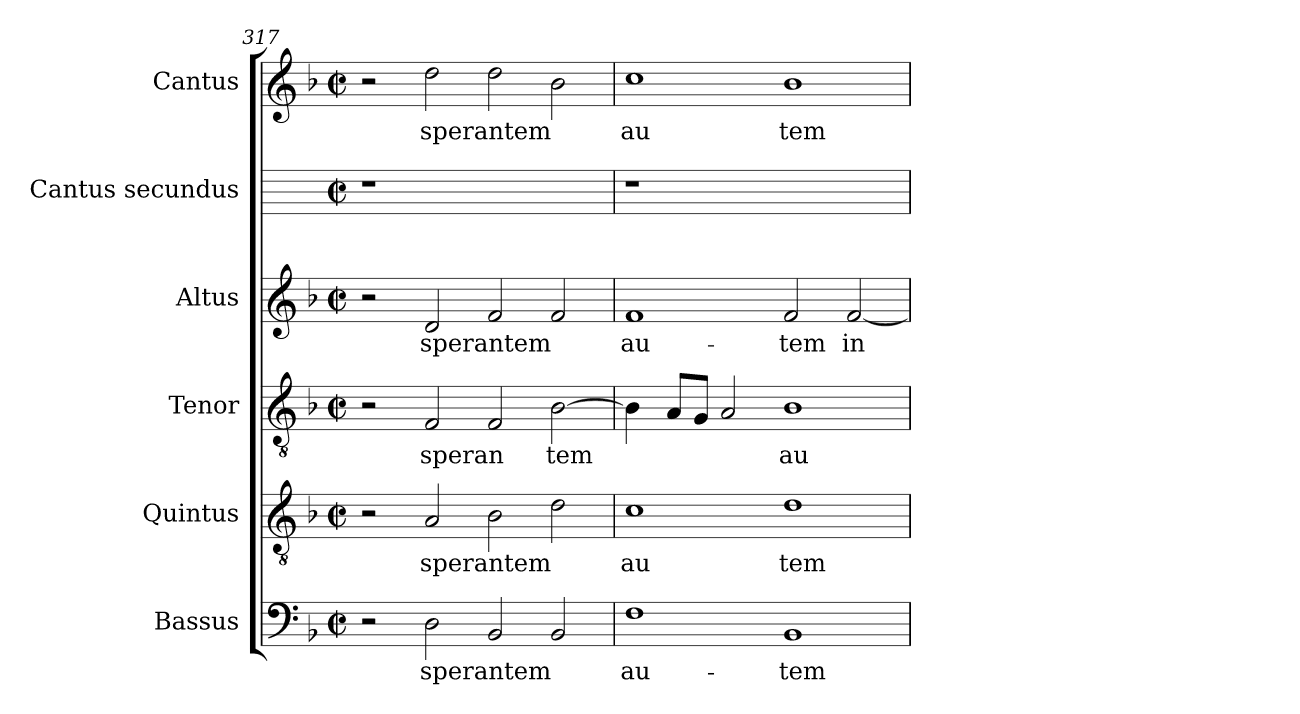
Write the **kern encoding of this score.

**kern	**text	**kern	**text	**kern	**text	**kern	**text	**kern	**kern	**text
*part6	*part6	*part5	*part5	*part4	*part4	*part3	*part3	*part2	*part1	*part1
*staff6	*staff6	*staff5	*staff5	*staff4	*staff4	*staff3	*staff3	*staff2	*staff1	*staff1
*I"Bassus	*	*I"Quintus	*	*I"Tenor	*	*I"Altus	*	*I"Cantus  secundus	*I"Cantus	*
*I'B	*	*I'Q	*	*I'T	*	*I'A	*	*	*I'C	*
*clefF4	*	*clefGv2	*	*clefGv2	*	*clefG2	*	*	*clefG2	*
*k[b-]	*	*k[b-]	*	*k[b-]	*	*k[b-]	*	*k[]	*k[b-]	*
*F:	*	*F:	*	*F:	*	*F:	*	*C:	*F:	*
*M2/2	*	*M2/2	*	*M2/2	*	*M2/2	*	*M2/2	*M2/2	*
*met(c|)	*	*met(c|)	*	*met(c|)	*	*met(c|)	*	*met(c|)	*met(c|)	*
=317	=317	=317	=317	=317	=317	=317	=317	=317	=317	=317
2r	.	2r	.	2r	.	2r	.	1r	2r	.
!	!LO:LY:b:cj	!	!LO:LY:b:cj	!	!LO:LY:b:cj	!	!LO:LY:b:cj	!	!	!LO:LY:b:cj
2D\	sperantem	2A/	sperantem	2F/	speran-	2d/	sperantem	.	2dd\	sperantem
!	!LO:LY:b:cj	!	!LO:LY:b:cj	!	!LO:LY:b:cj	!	!LO:LY:b:cj	!	!	!LO:LY:b:cj
2BB-/	.	2B-\	.	2F/	--	2f/	.	1ryy	2dd\	.
!	!LO:LY:b:cj	!	!LO:LY:b:cj	!	!LO:LY:b:cj	!	!LO:LY:b:cj	!	!	!LO:LY:b:cj
2BB-/	.	2d\	.	[>2B-\	-tem	2f/	.	.	2b-\	.
=318	=318	=318	=318	=318	=318	=318	=318	=318	=318	=318
!	!LO:LY:b:cj	!	!LO:LY:b:cj	!	!LO:LY:b:cj	!	!LO:LY:b:cj	!	!	!LO:LY:b:cj
1F	au-	1c	au	4B-\]	.	1f	au-	1r	1cc	au
!	!	!	!	!	!LO:LY:b:cj	!	!	!	!	!
.	.	.	.	8A/L	.	.	.	.	.	.
!	!	!	!	!	!LO:LY:b:cj	!	!	!	!	!
.	.	.	.	8G/J	.	.	.	.	.	.
!	!	!	!	!	!LO:LY:b:cj	!	!	!	!	!
.	.	.	.	2A/	.	.	.	.	.	.
!	!LO:LY:b:cj	!	!LO:LY:b:cj	!	!LO:LY:b:cj	!	!LO:LY:b:cj	!	!	!LO:LY:b:cj
1BB-	-tem	1d	tem	1B-	au-	2f/	-tem	1ryy	1b-	tem
!	!	!	!	!	!	!	!LO:LY:b:cj	!	!	!
.	.	.	.	.	.	[<2f/	in	.	.	.
=	=	=	=	=	=	=	=	=	=	=
*-	*-	*-	*-	*-	*-	*-	*-	*-	*-	*-
